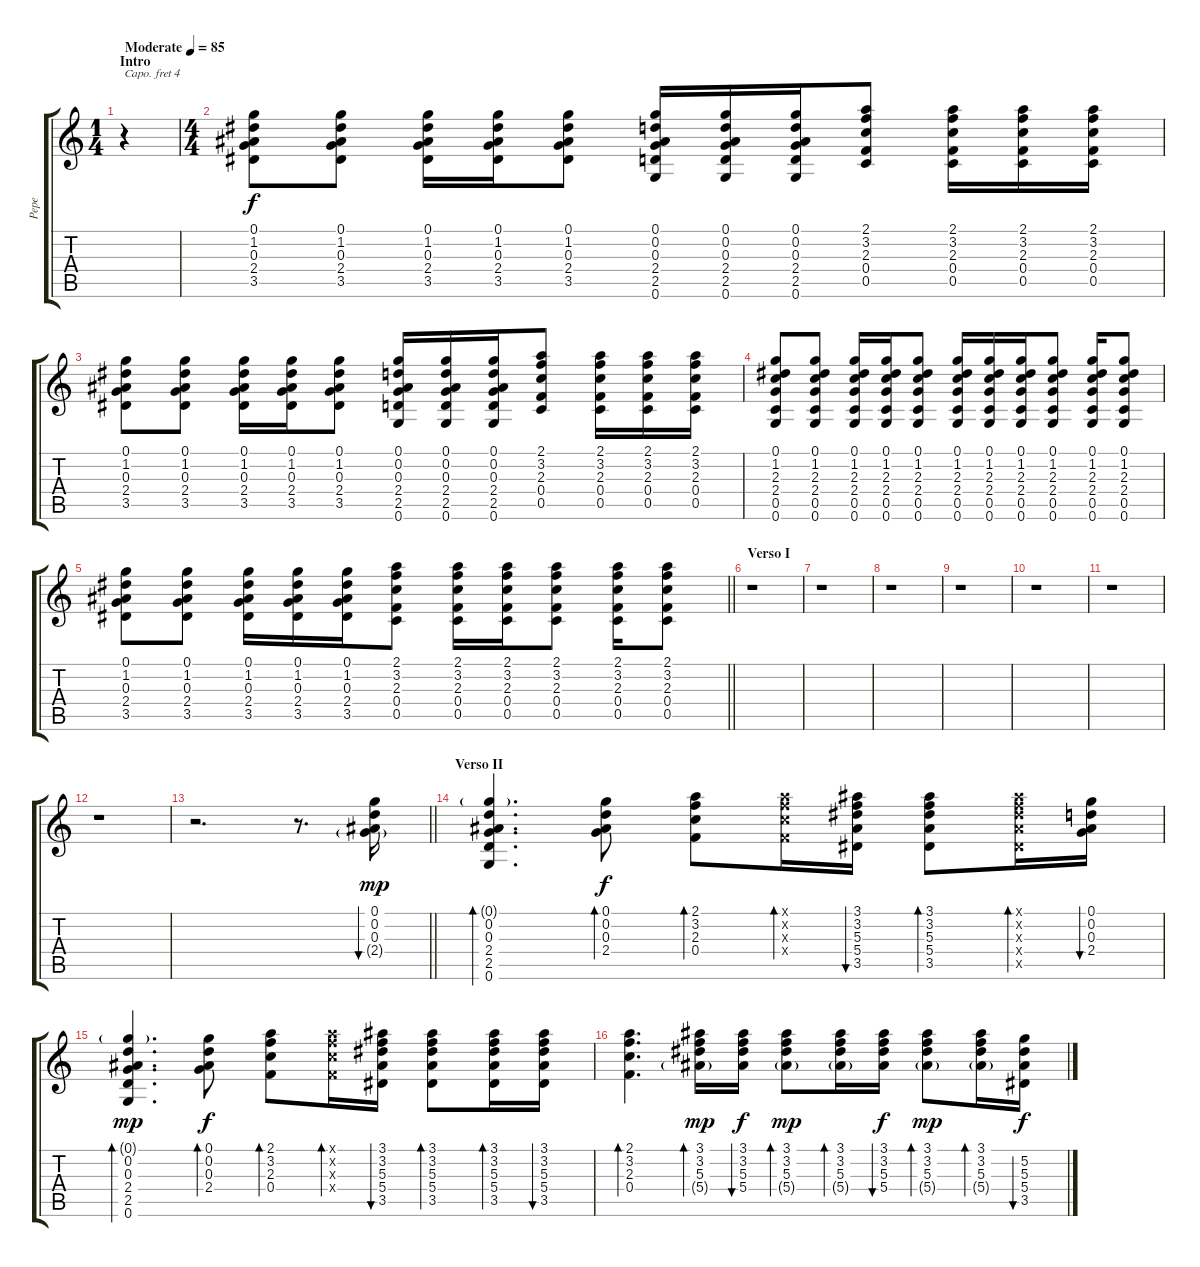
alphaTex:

\track ("Pepe" "Pepe") {instrument distortionguitar}
\staff {score tabs}
\capo 4
\tuning (Eb4 Bb3 Gb3 Db3 Ab2 Eb2) {hide}
\ts (1 4)
\section ("" "Intro")
\tempo (85 "Moderate")
\clef g2
\ks c
r.4{dy f instrument distortionguitar} |
\ts (4 4)
(0.1 1.2 0.3 2.4 3.5).8 (0.1 1.2 0.3 2.4 3.5).8 (0.1 1.2 0.3 2.4 3.5).16 (0.1 1.2 0.3 2.4 3.5).16 (0.1 1.2 0.3 2.4 3.5).8 (0.1 0.2 0.3 2.4 2.5 0.6).16 (0.1 0.2 0.3 2.4 2.5 0.6).16 (0.1 0.2 0.3 2.4 2.5 0.6).16 (2.1 3.2 2.3 0.4 0.5).8 (2.1 3.2 2.3 0.4 0.5).16 (2.1 3.2 2.3 0.4 0.5).16 (2.1 3.2 2.3 0.4 0.5).16 |
(0.1 1.2 0.3 2.4 3.5).8 (0.1 1.2 0.3 2.4 3.5).8 (0.1 1.2 0.3 2.4 3.5).16 (0.1 1.2 0.3 2.4 3.5).16 (0.1 1.2 0.3 2.4 3.5).8 (0.1 0.2 0.3 2.4 2.5 0.6).16 (0.1 0.2 0.3 2.4 2.5 0.6).16 (0.1 0.2 0.3 2.4 2.5 0.6).16 (2.1 3.2 2.3 0.4 0.5).8 (2.1 3.2 2.3 0.4 0.5).16 (2.1 3.2 2.3 0.4 0.5).16 (2.1 3.2 2.3 0.4 0.5).16 |
(0.1 1.2 2.3 2.4 0.5 0.6).8 (0.1 1.2 2.3 2.4 0.5 0.6).8 (0.1 1.2 2.3 2.4 0.5 0.6).16 (0.1 1.2 2.3 2.4 0.5 0.6).16 (0.1 1.2 2.3 2.4 0.5 0.6).8 (0.1 1.2 2.3 2.4 0.5 0.6).16 (0.1 1.2 2.3 2.4 0.5 0.6).16 (0.1 1.2 2.3 2.4 0.5 0.6).16 (0.1 1.2 2.3 2.4 0.5 0.6).8 (0.1 1.2 2.3 2.4 0.5 0.6).16 (0.1 1.2 2.3 2.4 0.5 0.6).8 |
\barLineRight lightlight
(0.1 1.2 0.3 2.4 3.5).8 (0.1 1.2 0.3 2.4 3.5).8 (0.1 1.2 0.3 2.4 3.5).16 (0.1 1.2 0.3 2.4 3.5).16 (0.1 1.2 0.3 2.4 3.5).16 (2.1 3.2 2.3 0.4 0.5).8 (2.1 3.2 2.3 0.4 0.5).16 (2.1 3.2 2.3 0.4 0.5).16 (2.1 3.2 2.3 0.4 0.5).8 (2.1 3.2 2.3 0.4 0.5).16 (2.1 3.2 2.3 0.4 0.5).8 |
\section ("" "Verso I")
r.1 |
r.1 |
r.1 |
r.1 |
r.1 |
r.1 |
r.1 |
\barLineRight lightlight
r.2{d} r.8{d} (0.1 0.2 0.3 2.4{g}).16{bu 30 dy mp instrument electricguitarclean} |
\section ("" "Verso II")
(0.1{g} 0.2 0.3 2.4 2.5 0.6).4{d bd 30} (0.1 0.2 0.3 2.4).8{bd 30 dy f} (2.1 3.2 2.3 0.4).8{bd 30} (2.1{x} 3.2{x} 2.3{x} 0.4{x}).16{bd 30} (3.1 3.2 5.3 5.4 3.5).16{bu 30} (3.1 3.2 5.3 5.4 3.5).8{bd 30} (3.1{x} 3.2{x} 5.3{x} 5.4{x} 3.5{x}).16{bd 30} (0.1 0.2 0.3 2.4).16{bu 30} |
(0.1{g} 0.2 0.3 2.4 2.5 0.6).4{d bd 30 dy mp} (0.1 0.2 0.3 2.4).8{bd 30 dy f} (2.1 3.2 2.3 0.4).8{bd 30} (2.1{x} 3.2{x} 2.3{x} 0.4{x}).16{bd 30} (3.1 3.2 5.3 5.4 3.5).16{bu 30} (3.1 3.2 5.3 5.4 3.5).8{bd 30} (3.1 3.2 5.3 5.4 3.5).16{bd 30} (3.1 3.2 5.3 5.4 3.5).16{bu 30} |
(2.1 3.2 2.3 0.4).4{d bd 30} (3.1 3.2 5.3 5.4{g}).16{bd 30 dy mp} (3.1 3.2 5.3 5.4).16{bu 30 dy f} (3.1 3.2 5.3 5.4{g}).8{bd 30 dy mp} (3.1 3.2 5.3 5.4{g}).16{bd 30} (3.1 3.2 5.3 5.4).16{bu 30 dy f} (3.1 3.2 5.3 5.4{g}).8{bd 30 dy mp} (3.1 3.2 5.3 5.4{g}).16{bd 30} (5.2 5.3 5.4 3.5).16{bu 30 dy f}
